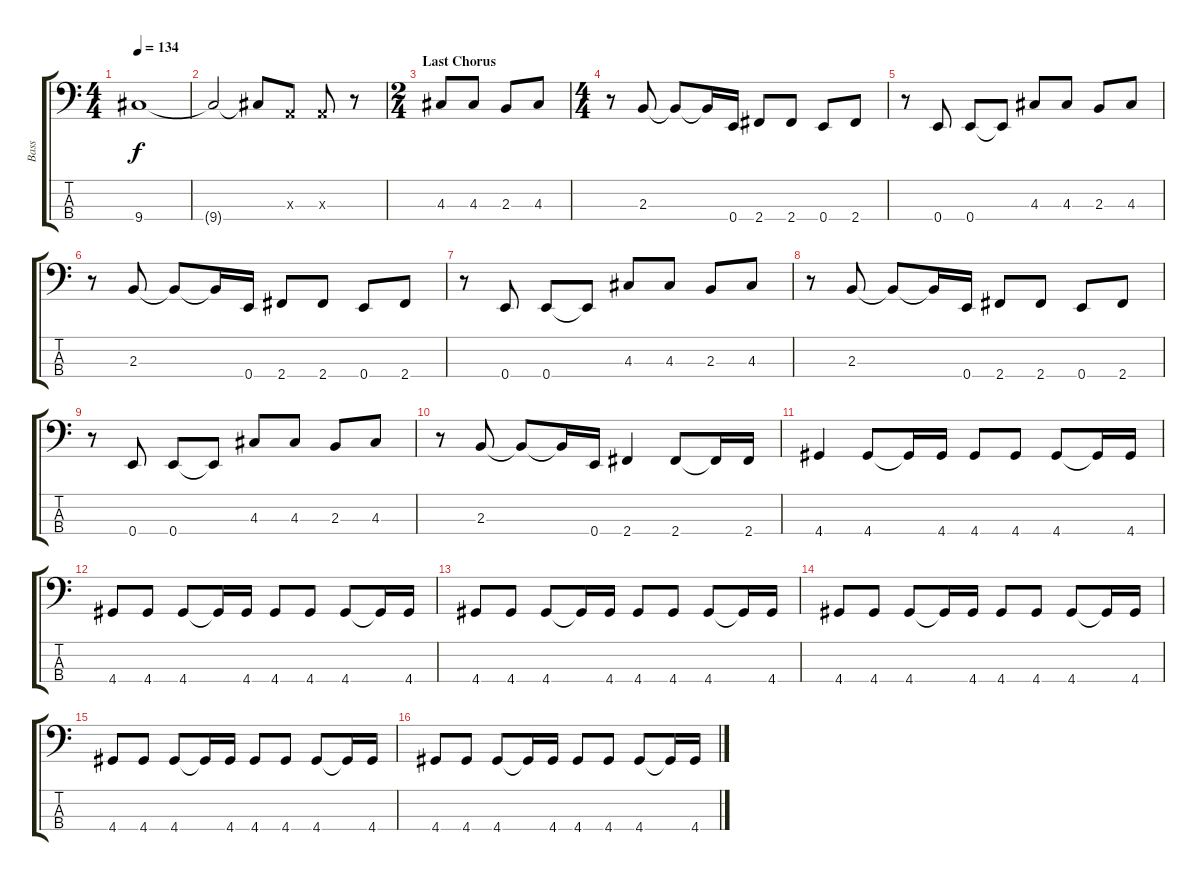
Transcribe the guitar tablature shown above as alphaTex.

\track ("Bass" "Bass") {instrument electricbassfinger}
\staff {score tabs}
\tuning (G2 D2 A1 E1) {hide}
\ts (4 4)
\tempo 134
\clef f4
\ks c
9.4{t}.1{dy f} |
9.4{t}.2 9.4{t}.8 0.3{x}.8 0.3{x}.8 r.8 |
\ts (2 4)
\section ("" "Last Chorus")
4.3.8{volume 16} 4.3.8 2.3.8 4.3.8 |
\ts (4 4)
r.8 2.3.8 2.3{t}.8 2.3{t}.16 0.4.16 2.4.8 2.4.8 0.4.8 2.4.8 |
r.8 0.4.8 0.4.8 0.4{t}.8 4.3.8 4.3.8 2.3.8 4.3.8 |
r.8 2.3.8 2.3{t}.8 2.3{t}.16 0.4.16 2.4.8 2.4.8 0.4.8 2.4.8 |
r.8 0.4.8 0.4.8 0.4{t}.8 4.3.8 4.3.8 2.3.8 4.3.8 |
r.8 2.3.8 2.3{t}.8 2.3{t}.16 0.4.16 2.4.8 2.4.8 0.4.8 2.4.8 |
r.8 0.4.8 0.4.8 0.4{t}.8 4.3.8 4.3.8 2.3.8 4.3.8 |
r.8 2.3.8 2.3{t}.8 2.3{t}.16 0.4.16 2.4.4 2.4.8 2.4{t}.16 2.4.16 |
4.4.4 4.4.8 4.4{t}.16 4.4.16 4.4.8 4.4.8 4.4.8 4.4{t}.16 4.4.16 |
4.4.8 4.4.8 4.4.8 4.4{t}.16 4.4.16 4.4.8 4.4.8 4.4.8 4.4{t}.16 4.4.16 |
4.4.8 4.4.8 4.4.8 4.4{t}.16 4.4.16 4.4.8 4.4.8 4.4.8 4.4{t}.16 4.4.16 |
4.4.8 4.4.8 4.4.8 4.4{t}.16 4.4.16 4.4.8 4.4.8 4.4.8 4.4{t}.16 4.4.16 |
4.4.8 4.4.8 4.4.8 4.4{t}.16 4.4.16 4.4.8 4.4.8 4.4.8 4.4{t}.16 4.4.16 |
4.4.8 4.4.8 4.4.8 4.4{t}.16 4.4.16 4.4.8 4.4.8 4.4.8 4.4{t}.16 4.4.16
